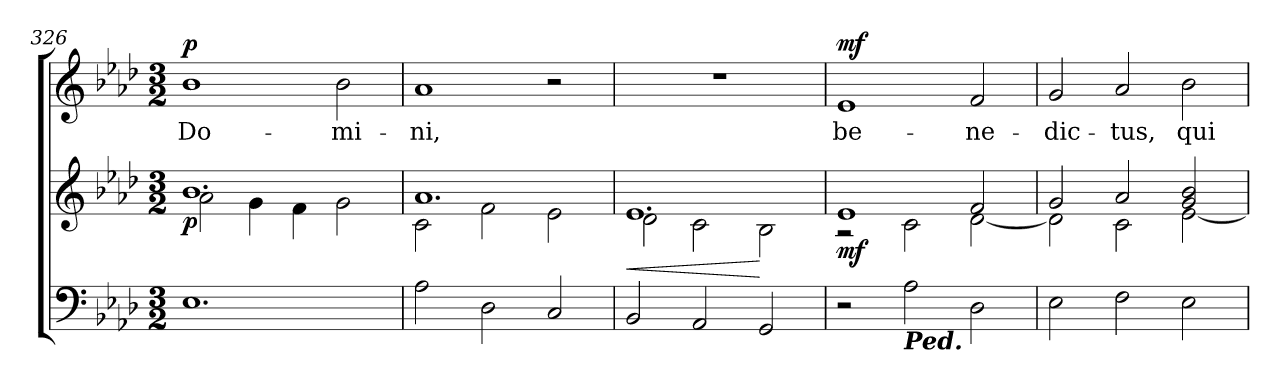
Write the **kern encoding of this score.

**kern	**kern	**dynam	**kern	**text	**dynam
*part2	*part2	*part2	*part1	*part1	*part1
*staff3	*staff2	*staff2/3	*staff1	*staff1	*staff1
*clefF4	*clefG2	*	*clefG2	*	*
*	*	*	*ITrd7c12	*	*
*k[b-e-a-d-]	*k[b-e-a-d-]	*	*k[b-e-a-d-]	*	*
*A-:	*A-:	*	*A-:	*	*
*M3/2	*M3/2	*	*M3/2	*	*
=326	=326	=326	=326	=326	=326
*	*^	*	*	*	*
!	!	!	!LO:DY:b	!	!LO:LY:b	!LO:DY:a
1.E-	1.b-	2a-\	p	1B-	Do-	p
.	.	4g\	.	.	.	.
.	.	4f\	.	.	.	.
!	!	!	!	!	!LO:LY:b	!
.	.	2g\	.	2B-\	-mi-	.
=327	=327	=327	=327	=327	=327	=327
!	!	!	!	!	!LO:LY:b	!
2A-\	1.a-	2c\	.	1A-	-ni,	.
2D-\	.	2f\	.	.	.	.
2C/	.	2e-\	.	2r	.	.
=328	=328	=328	=328	=328	=328	=328
!	!	!	!LO:HP:b	!	!	!
2BB-/	1.e-	2d-\	<	1.r	.	.
2AA-/	.	2c\	.	.	.	.
2GG/	.	2B-\	[	.	.	.
=329	=329	=329	=329	=329	=329	=329
!	!	!	!LO:DY:b	!	!LO:LY:b	!LO:DY:a
2r	1e-	2rA	mf	1E-	be-	mf
!LO:TX:b:Bi:t=Ped.	!	!	!	!	!	!
2A-\	.	2c\	.	.	.	.
!	!	!	!	!	!LO:LY:b	!
2D-\	2f/	[<2d-\	.	2F/	-ne-	.
!!LO:PB:g=z
=330	=330	=330	=330	=330	=330	=330
!	!	!	!	!	!LO:LY:b	!
2E-\	2g/	2d-\]	.	2G/	-dic-	.
!	!	!	!	!	!LO:LY:b	!
2F\	2a-/	2c\	.	2A-/	-tus,	.
!	!	!	!	!	!LO:LY:b	!
2E-\	2g/ 2b-/	[<2e-\	.	2B-\	qui	.
*	*v	*v	*	*	*	*
=	=	=	=	=	=
*-	*-	*-	*-	*-	*-
